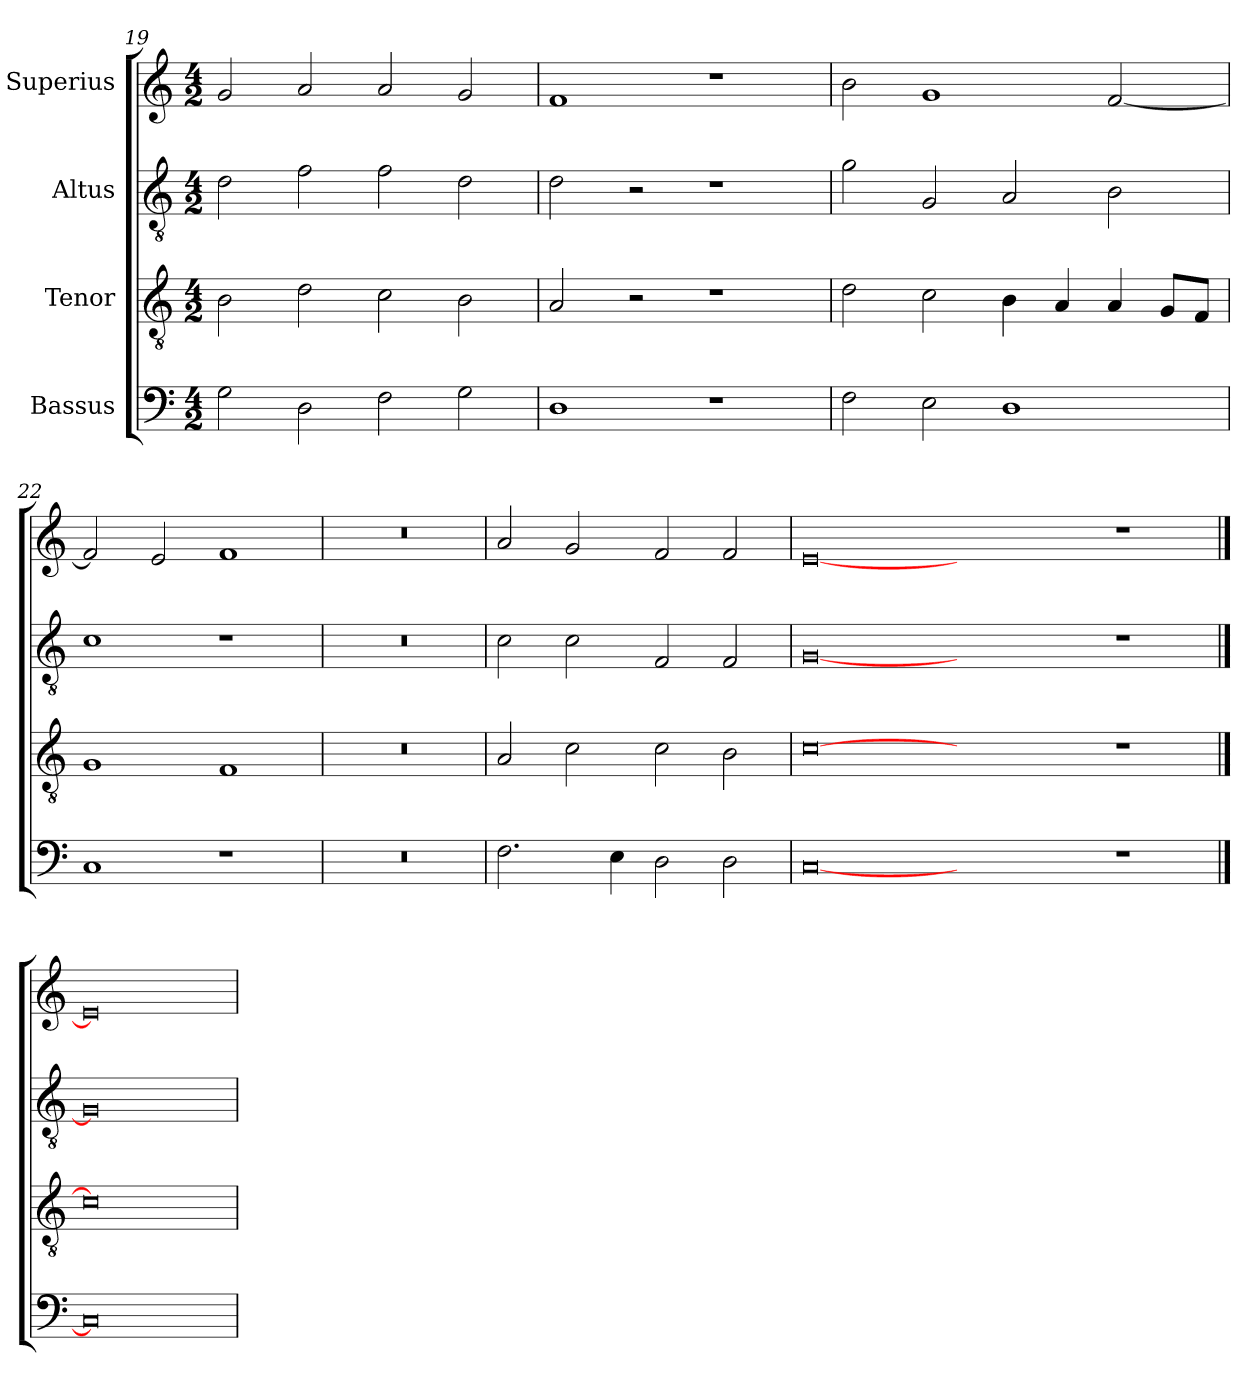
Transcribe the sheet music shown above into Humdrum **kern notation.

**kern	**kern	**kern	**kern
*part4	*part3	*part2	*part1
*staff4	*staff3	*staff2	*staff1
*I"Bassus	*I"Tenor	*I"Altus	*I"Superius
*clefF4	*clefGv2	*clefGv2	*clefG2
*k[]	*k[]	*k[]	*k[]
*M4/2	*M4/2	*M4/2	*M4/2
=19	=19	=19	=19
2G\	2B\	2d\	2g/
2D\	2d\	2f\	2a/
2F\	2c\	2f\	2a/
2G\	2B\	2d\	2g/
=20	=20	=20	=20
1D\	2A/	2d\	1f/
.	2r	2r	.
1r	1r	1r	1r
=21	=21	=21	=21
2F\	2d\	2g\	2b\
2E\	2c\	2G/	1g/
1D\	4B\	2A/	.
.	4A/	.	.
.	4A/	2B\	[2f/
.	8G/L	.	.
.	8F/J	.	.
=22	=22	=22	=22
1C/	1G/	1c\	2f/]
.	.	.	2e/
1r	1F/	1r	1f/
=23	=23	=23	=23
0r	0r	0r	0r
=24	=24	=24	=24
2.F\	2A/	2c\	2a/
.	2c\	2c\	2g/
4E\	.	.	.
2D\	2c\	2F/	2f/
2D\	2B\	2F/	2f/
=25	=25	=25	=25
[0C/	[0c\	[0G/	[0e/
0ryy	0ryy	0ryy	0ryy
1r	1r	1r	1r
==26	==26	==26	==26
0C/]	0c\]	0G/]	0e/]
=	=	=	=
*-	*-	*-	*-
